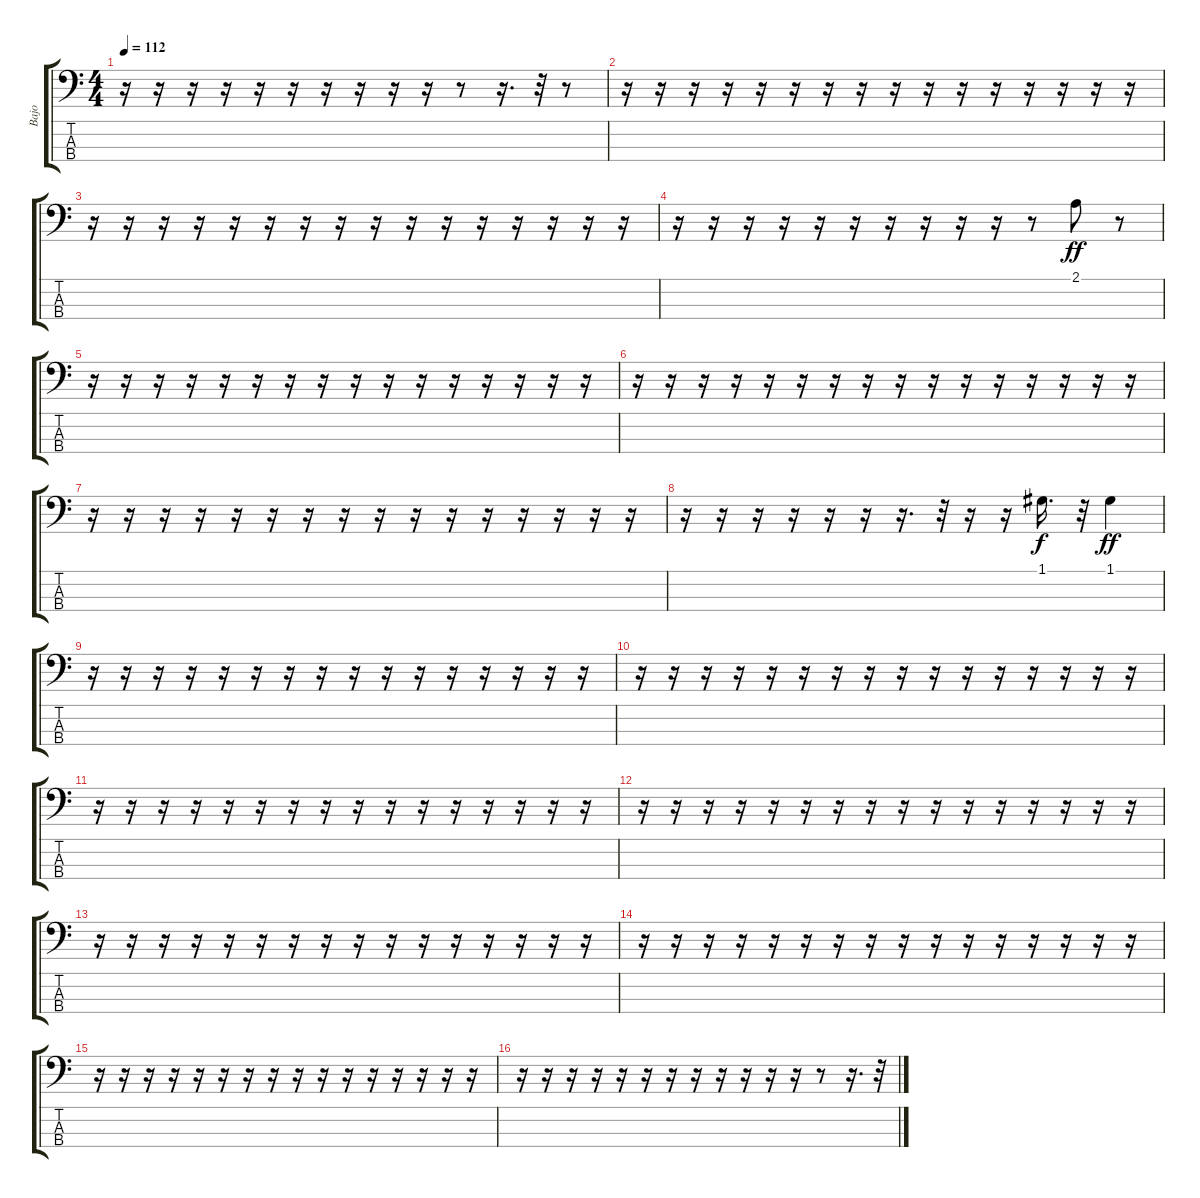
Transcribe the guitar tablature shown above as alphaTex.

\track ("Bajo" "Bajo") {instrument electricbassfinger}
\staff {score tabs}
\tuning (G2 D2 A1 E1) {hide}
\ts (4 4)
\tempo 112
\clef f4
\ks c
r.16{dy f} r.16 r.16 r.16 r.16 r.16 r.16 r.16 r.16 r.16 r.8 r.16{d} r.32 r.8 |
r.16 r.16 r.16 r.16 r.16 r.16 r.16 r.16 r.16 r.16 r.16 r.16 r.16 r.16 r.16 r.16 |
r.16 r.16 r.16 r.16 r.16 r.16 r.16 r.16 r.16 r.16 r.16 r.16 r.16 r.16 r.16 r.16 |
r.16 r.16 r.16 r.16 r.16 r.16 r.16 r.16 r.16 r.16 r.8 2.1.8{dy ff} r.8 |
r.16 r.16 r.16 r.16 r.16 r.16 r.16 r.16 r.16 r.16 r.16 r.16 r.16 r.16 r.16 r.16 |
r.16 r.16 r.16 r.16 r.16 r.16 r.16 r.16 r.16 r.16 r.16 r.16 r.16 r.16 r.16 r.16 |
r.16 r.16 r.16 r.16 r.16 r.16 r.16 r.16 r.16 r.16 r.16 r.16 r.16 r.16 r.16 r.16 |
r.16 r.16 r.16 r.16 r.16 r.16 r.16{d} r.32 r.16 r.16 1.1.16{d dy f} r.32 1.1.4{dy ff} |
r.16 r.16 r.16 r.16 r.16 r.16 r.16 r.16 r.16 r.16 r.16 r.16 r.16 r.16 r.16 r.16 |
r.16 r.16 r.16 r.16 r.16 r.16 r.16 r.16 r.16 r.16 r.16 r.16 r.16 r.16 r.16 r.16 |
r.16 r.16 r.16 r.16 r.16 r.16 r.16 r.16 r.16 r.16 r.16 r.16 r.16 r.16 r.16 r.16 |
r.16 r.16 r.16 r.16 r.16 r.16 r.16 r.16 r.16 r.16 r.16 r.16 r.16 r.16 r.16 r.16 |
r.16 r.16 r.16 r.16 r.16 r.16 r.16 r.16 r.16 r.16 r.16 r.16 r.16 r.16 r.16 r.16 |
r.16 r.16 r.16 r.16 r.16 r.16 r.16 r.16 r.16 r.16 r.16 r.16 r.16 r.16 r.16 r.16 |
r.16 r.16 r.16 r.16 r.16 r.16 r.16 r.16 r.16 r.16 r.16 r.16 r.16 r.16 r.16 r.16 |
r.16 r.16 r.16 r.16 r.16 r.16 r.16 r.16 r.16 r.16 r.16 r.16 r.8 r.16{d} r.32
